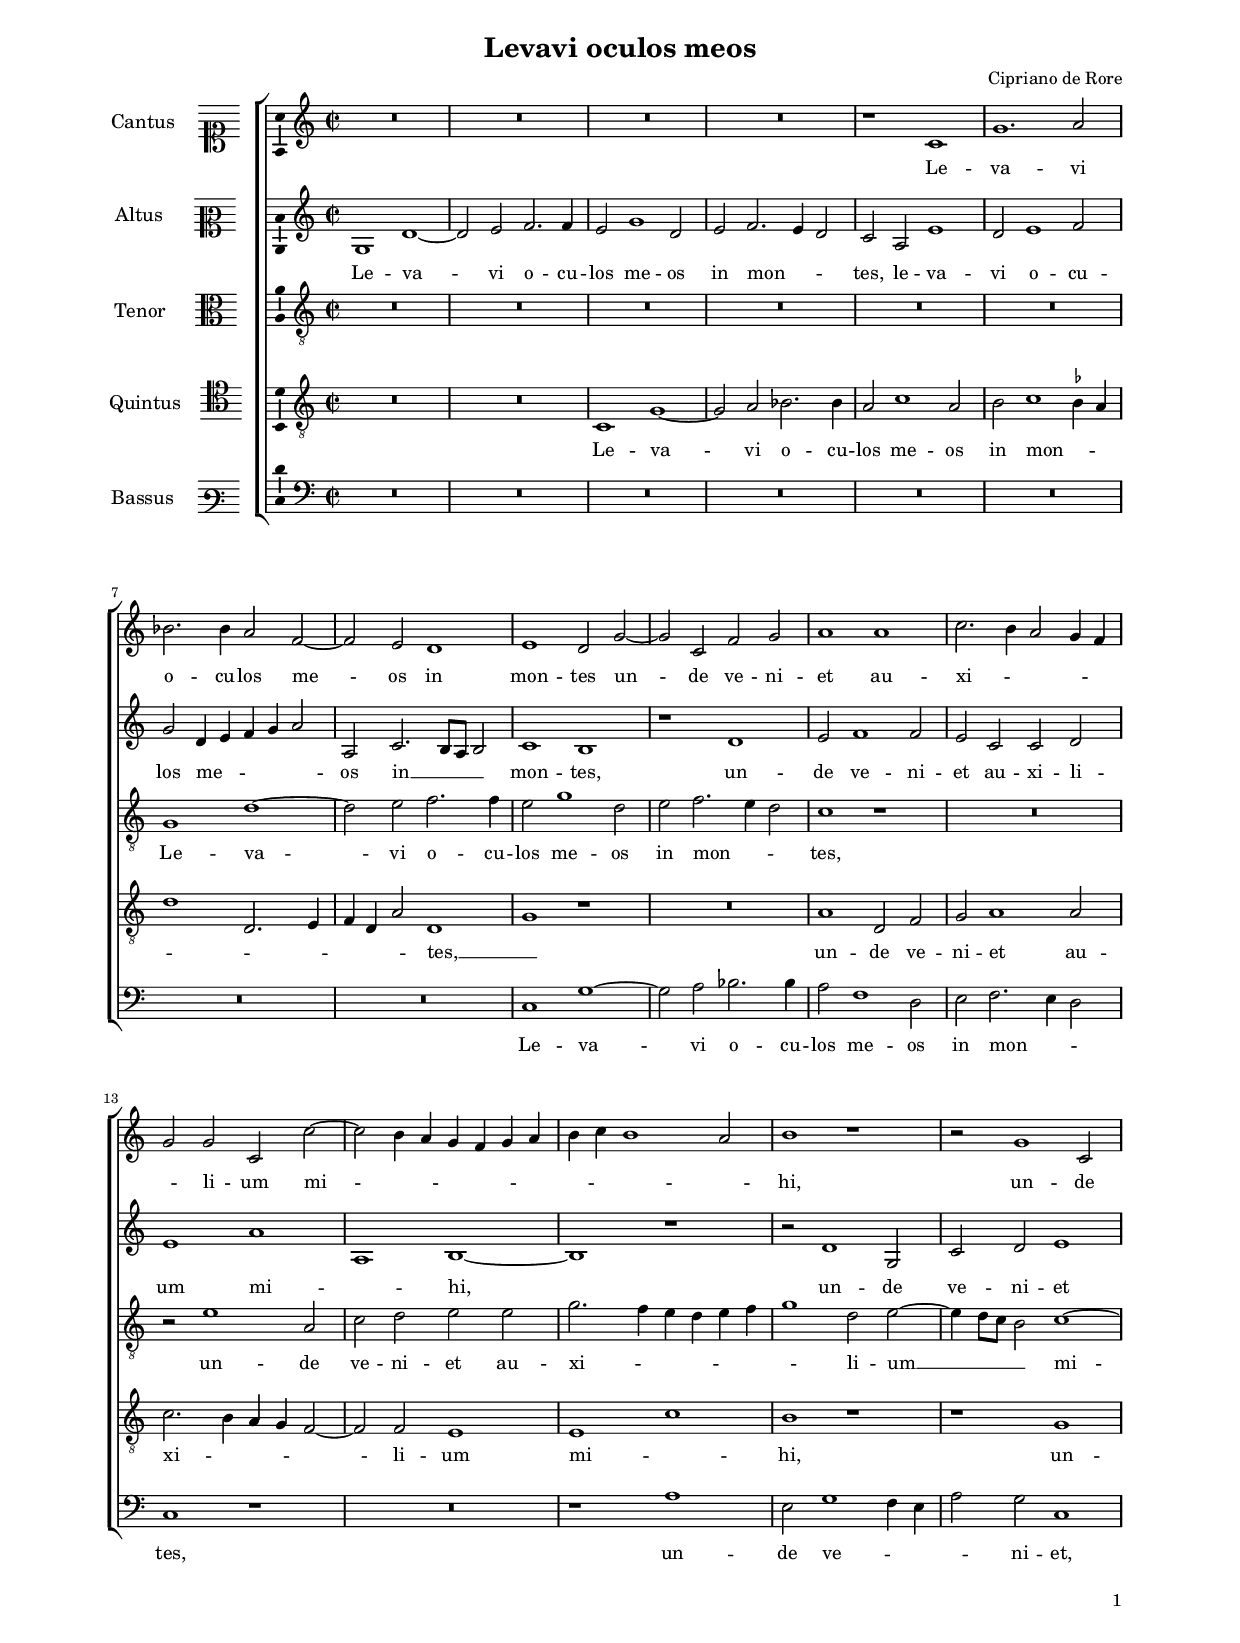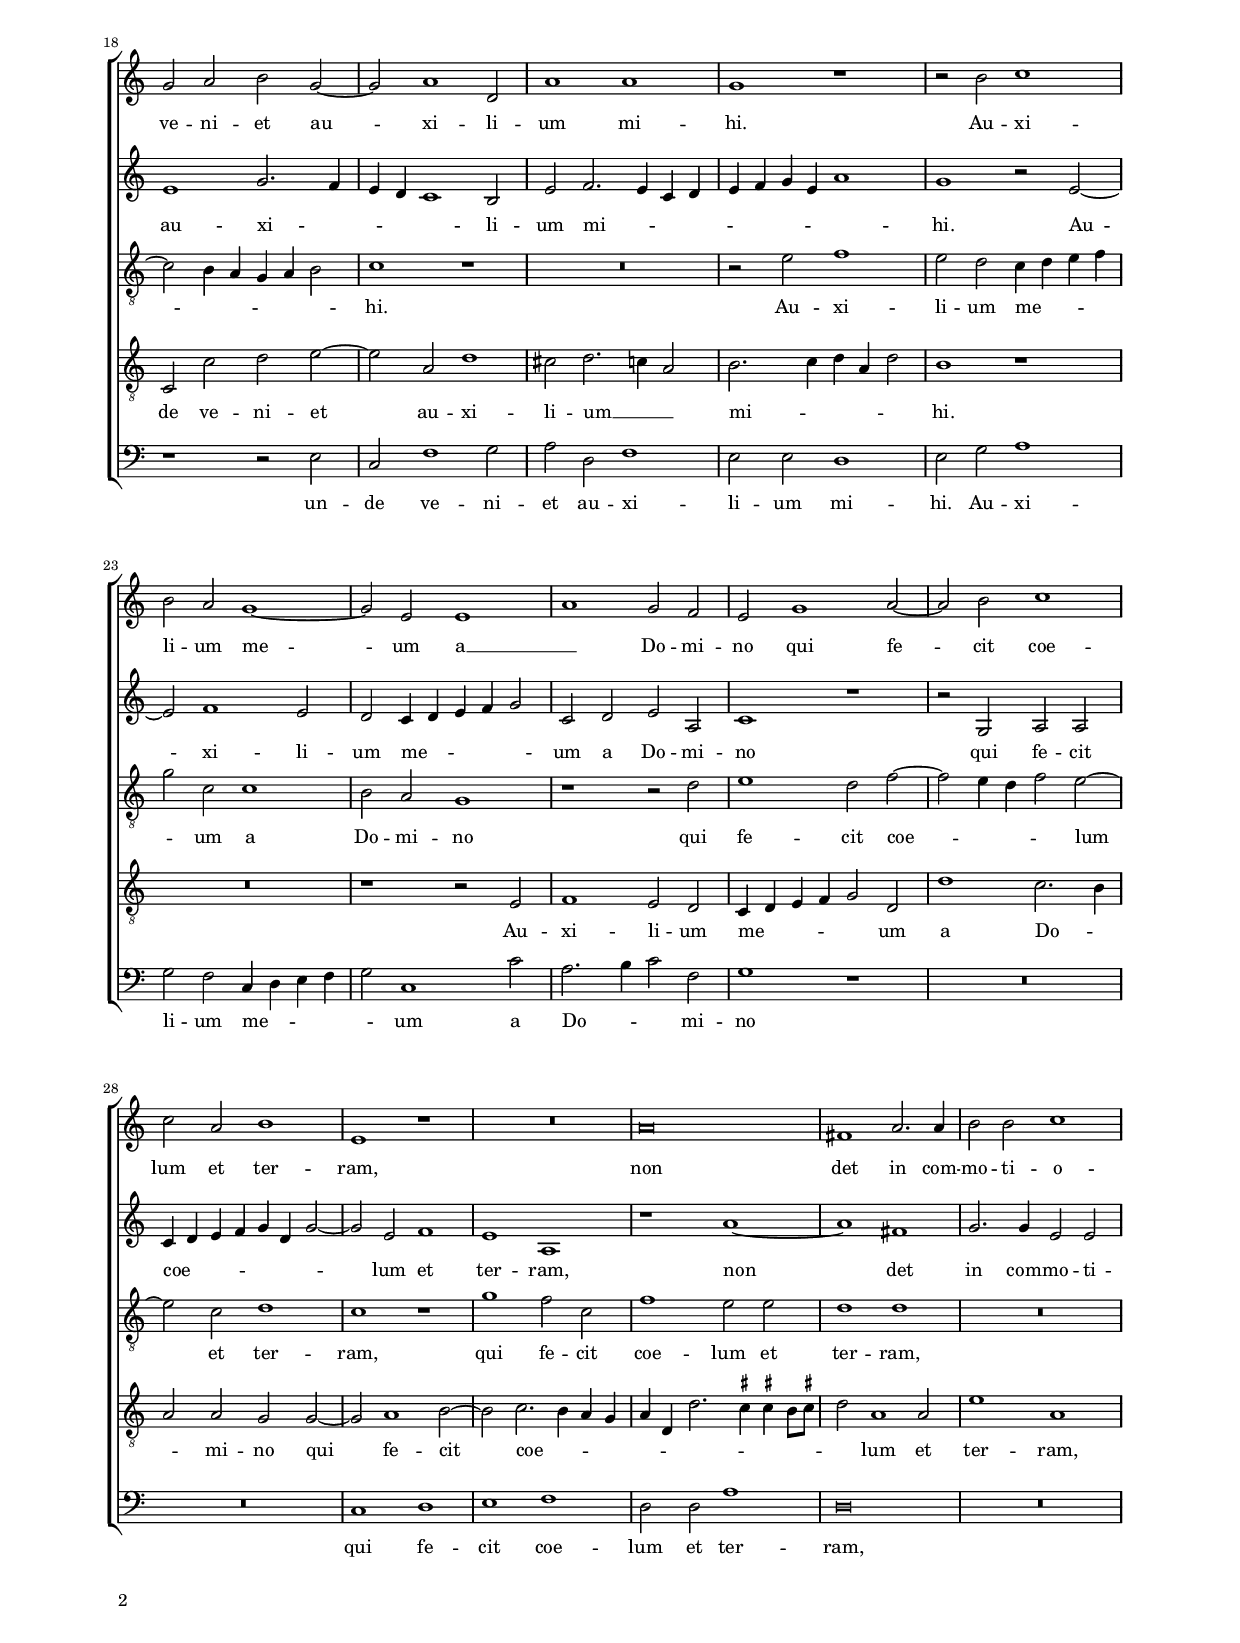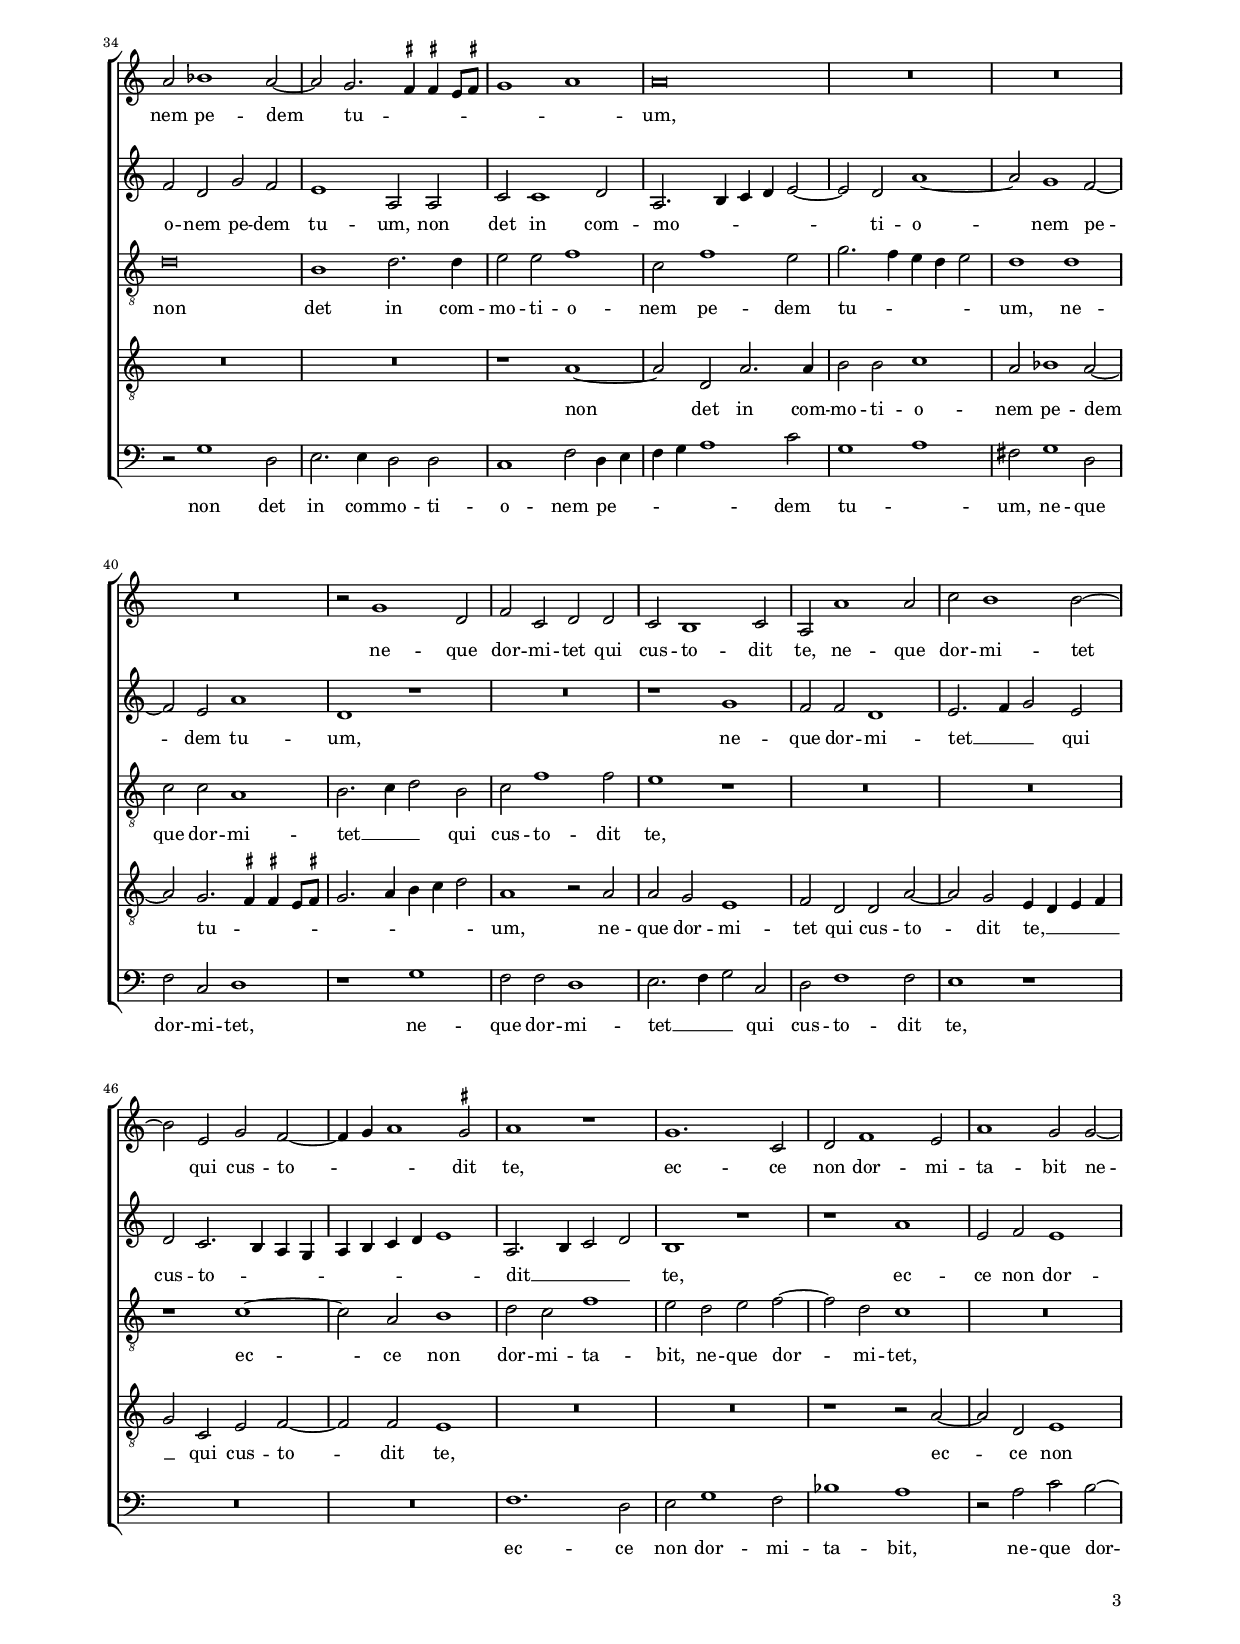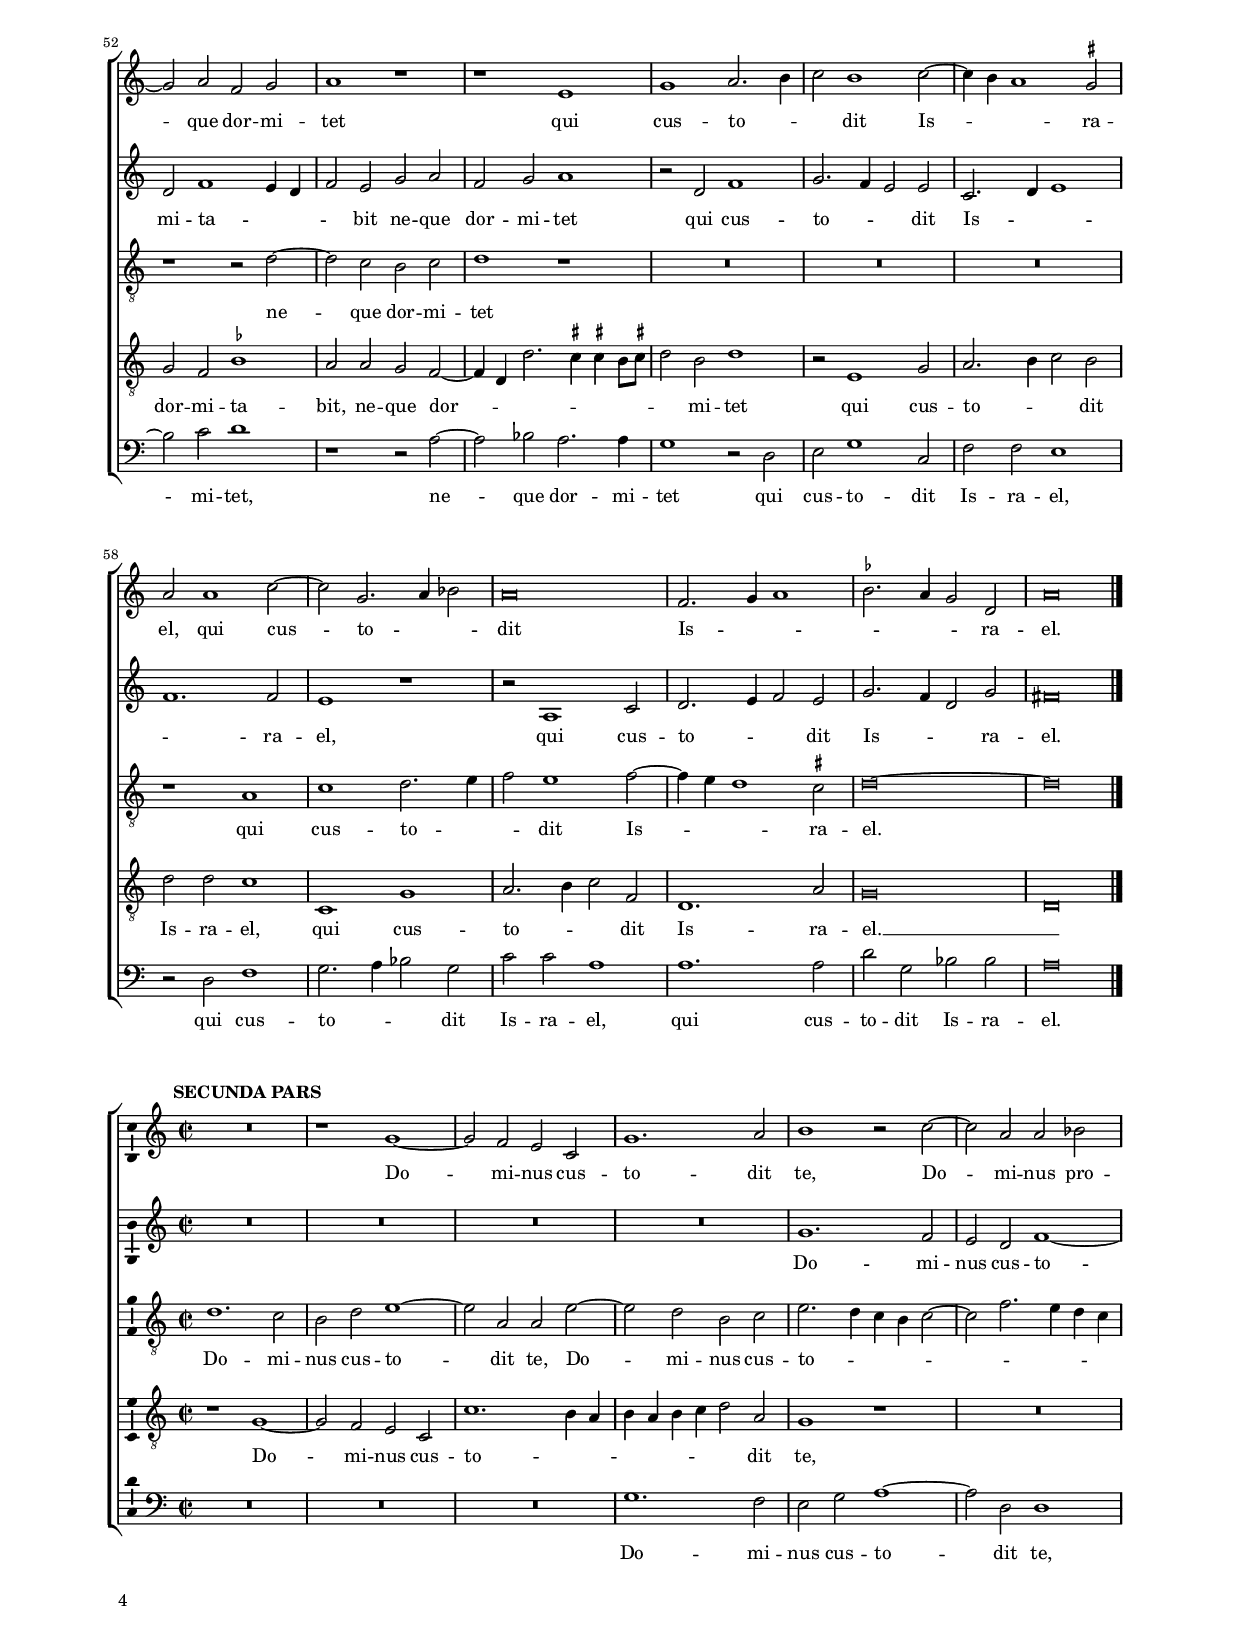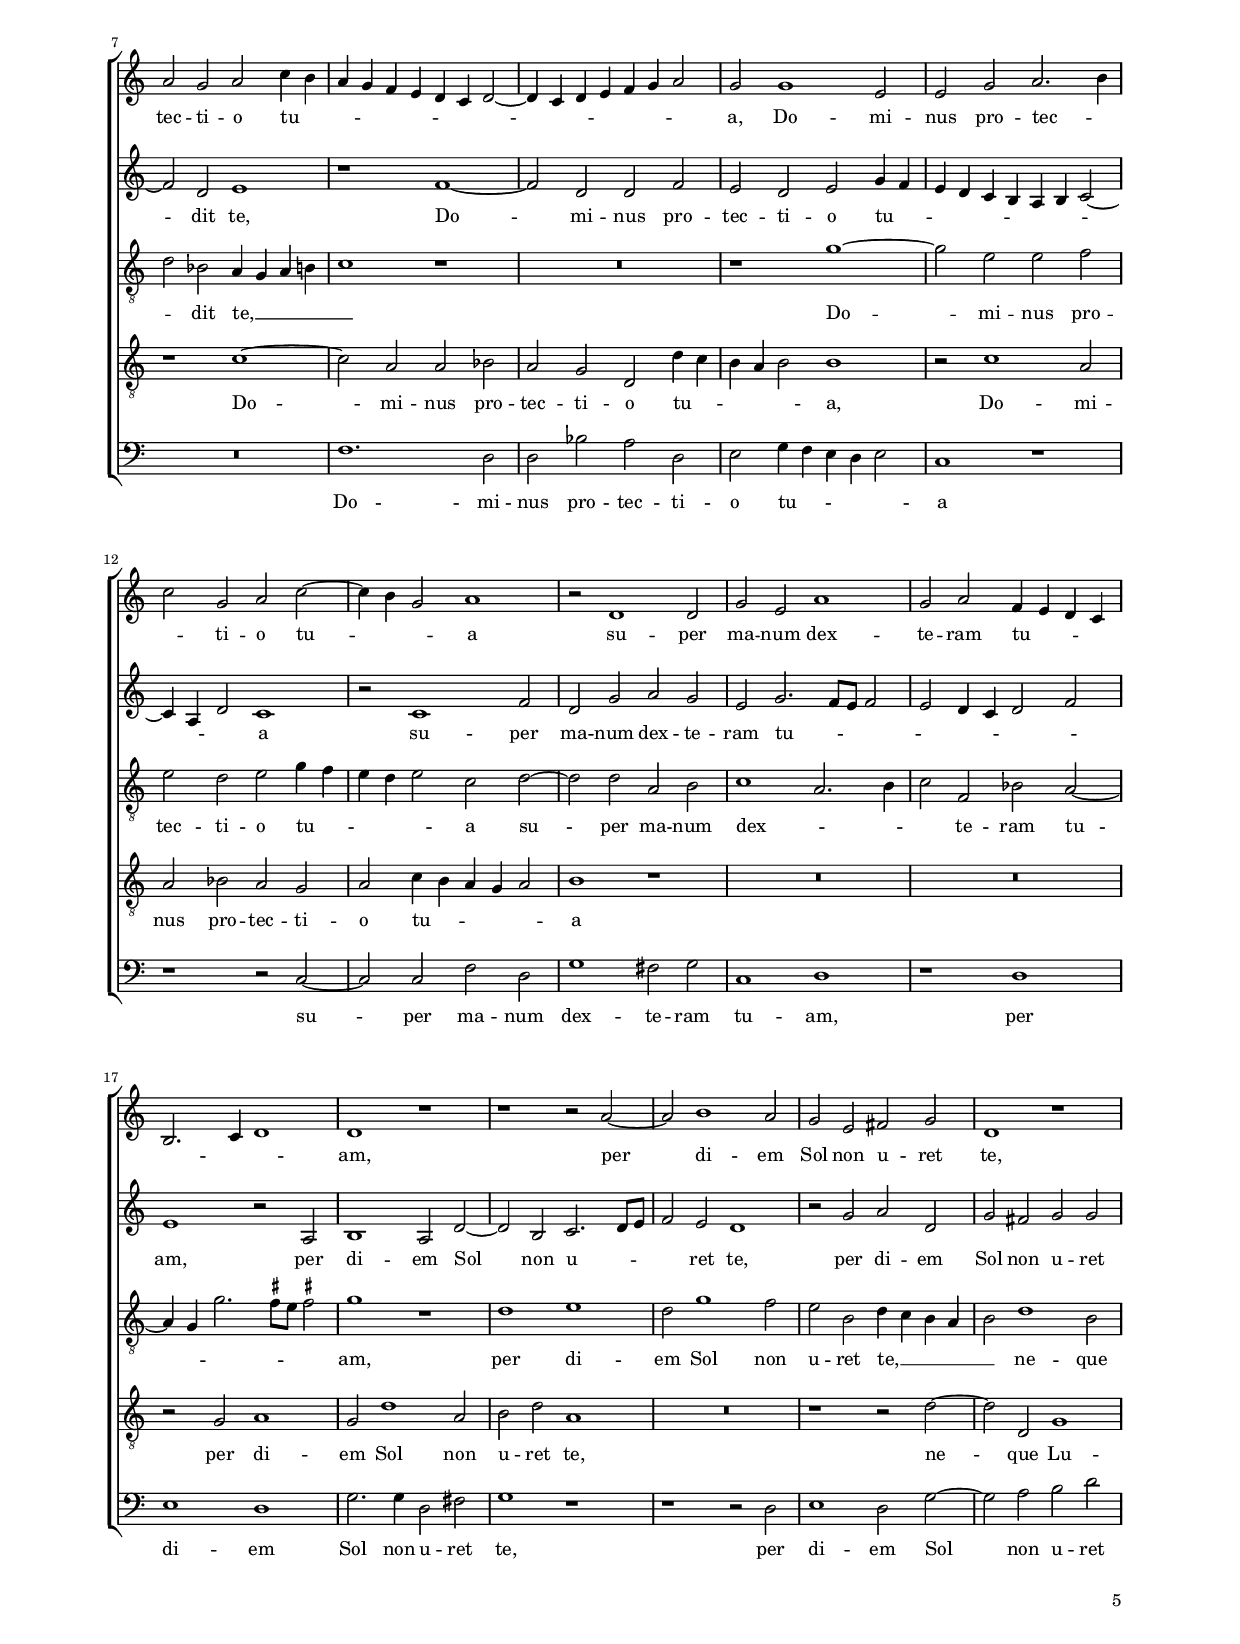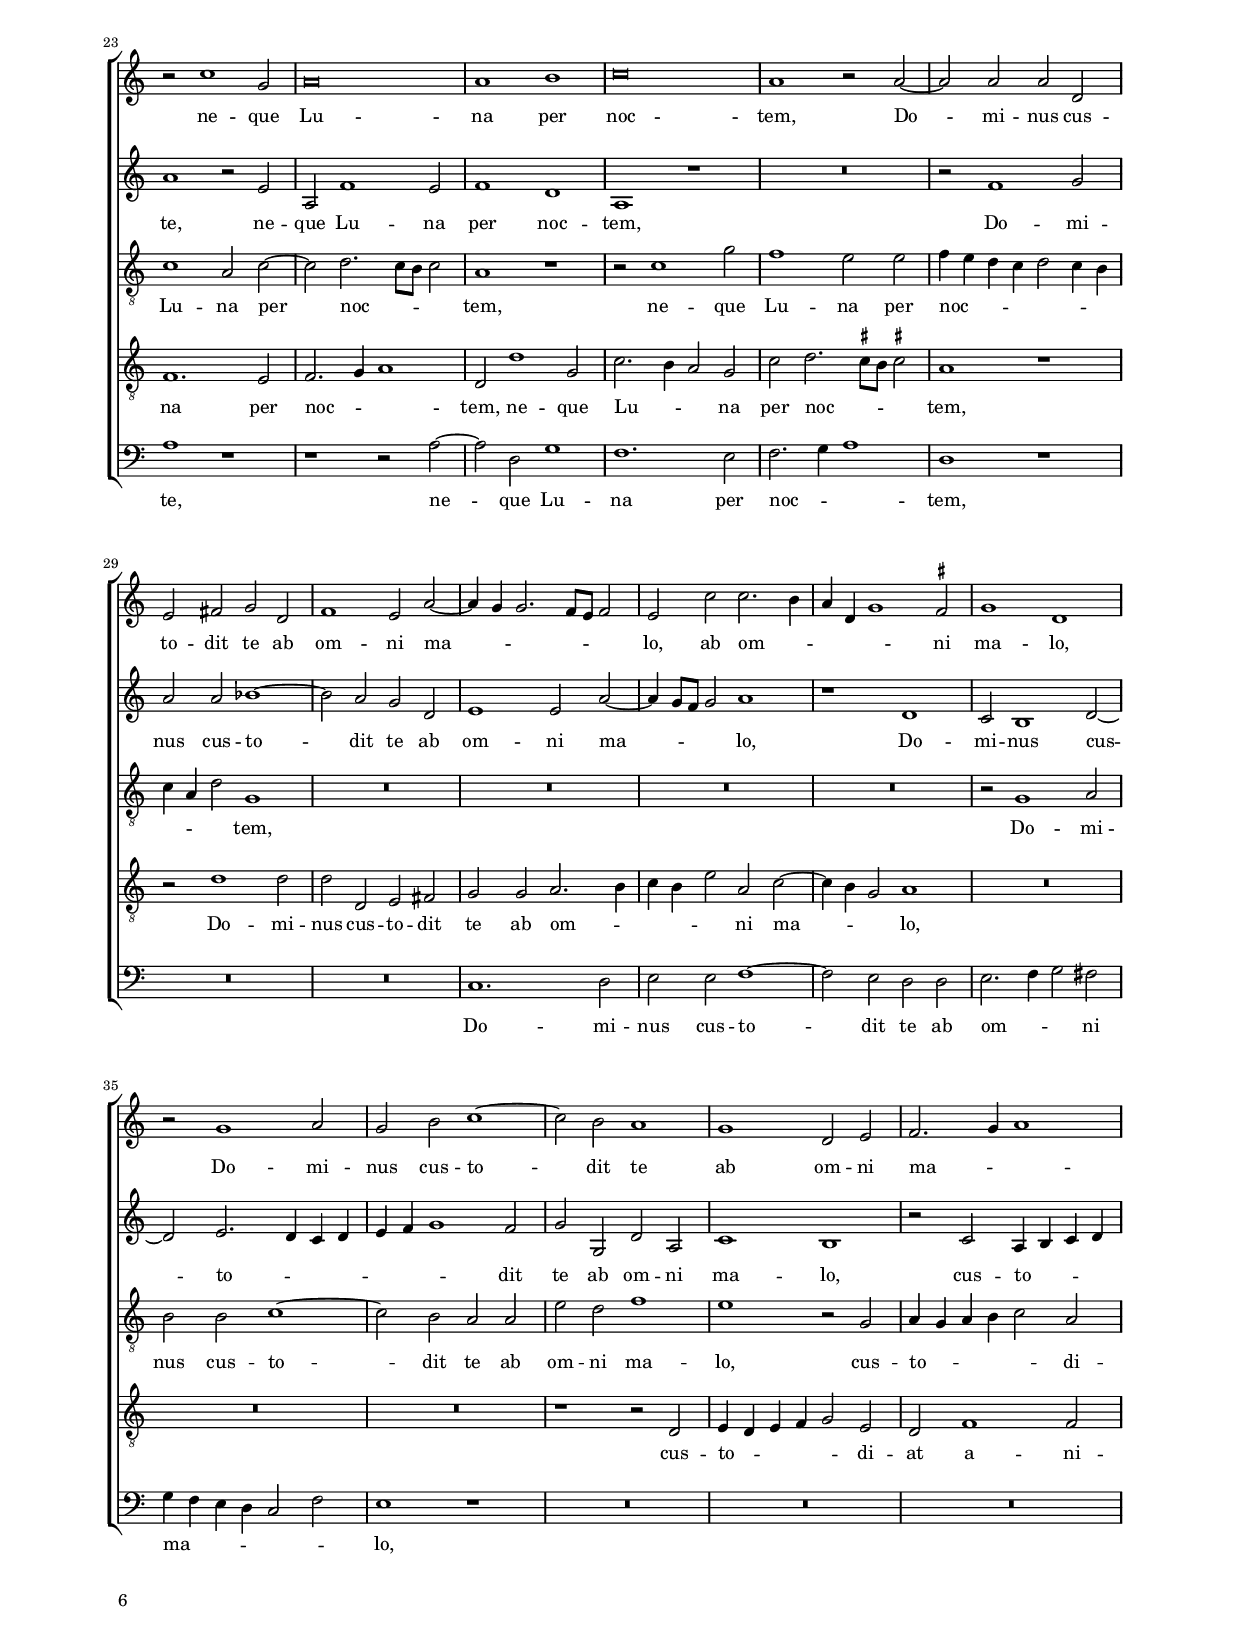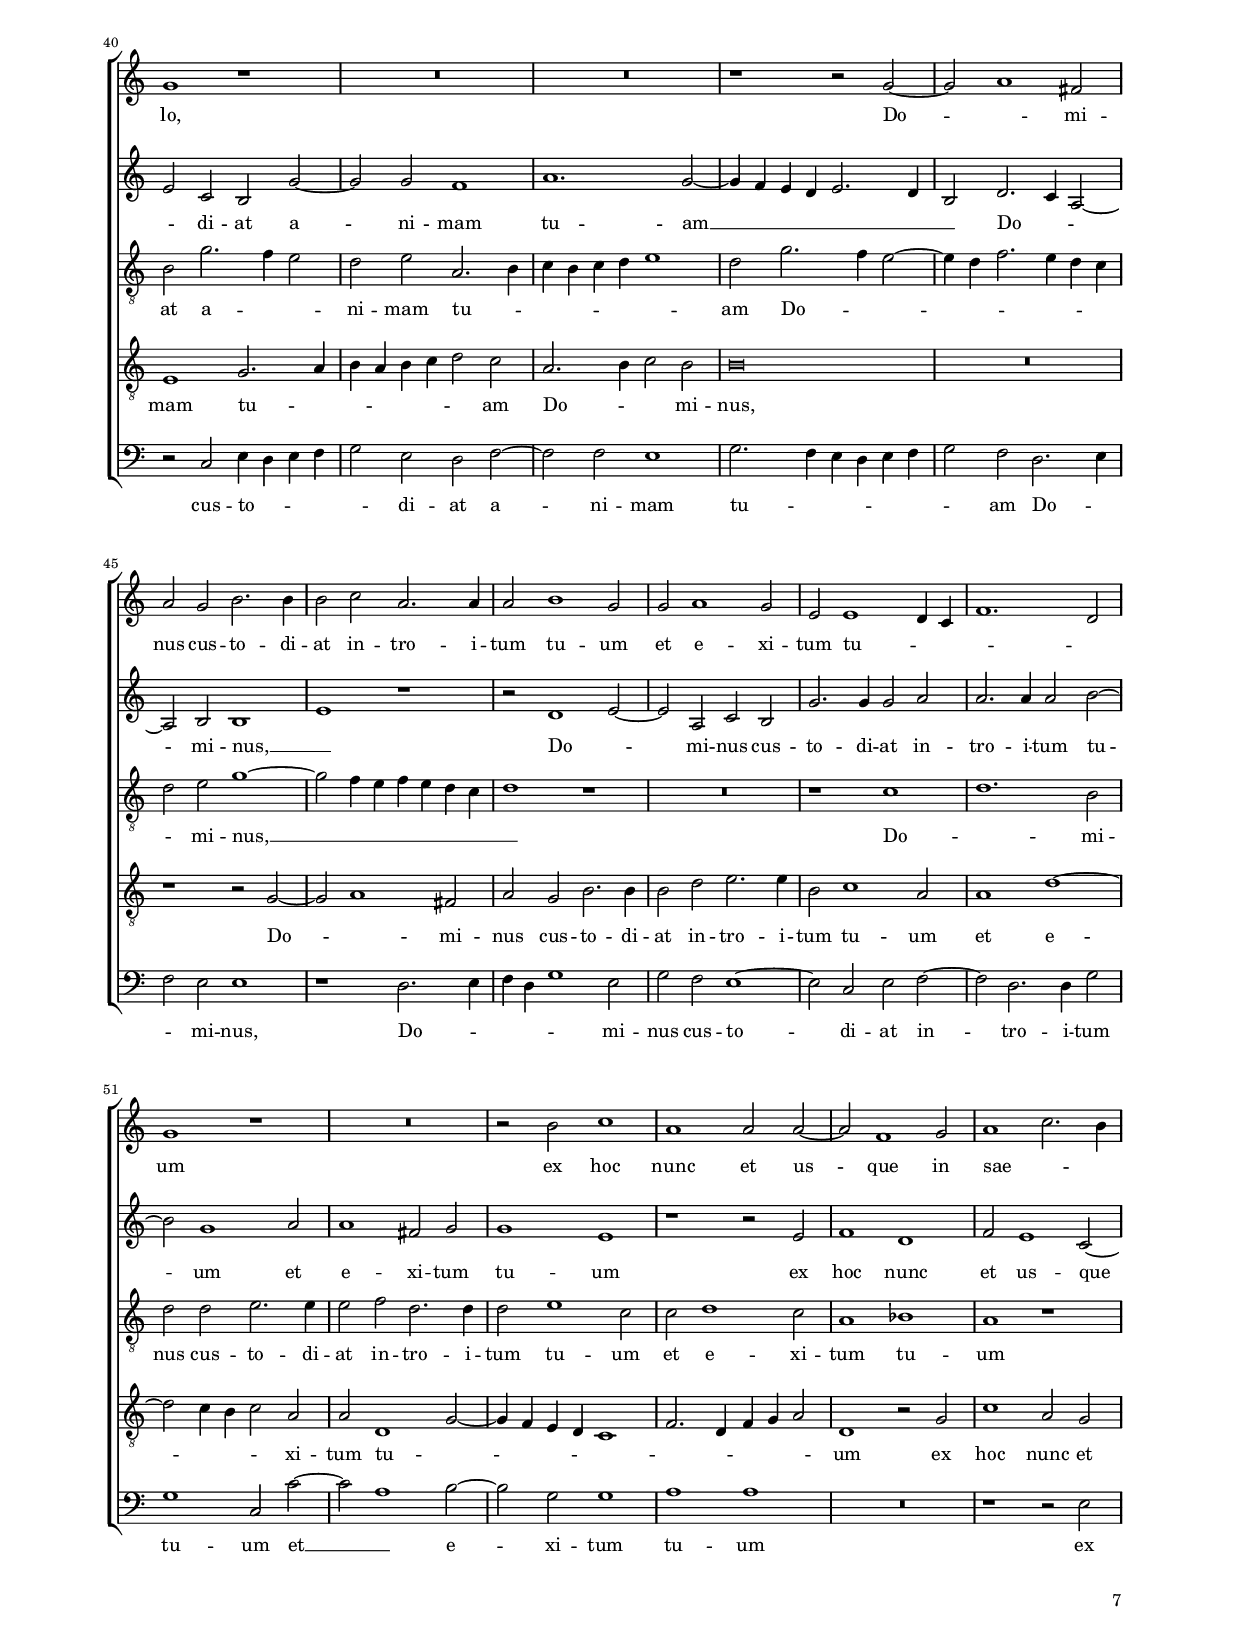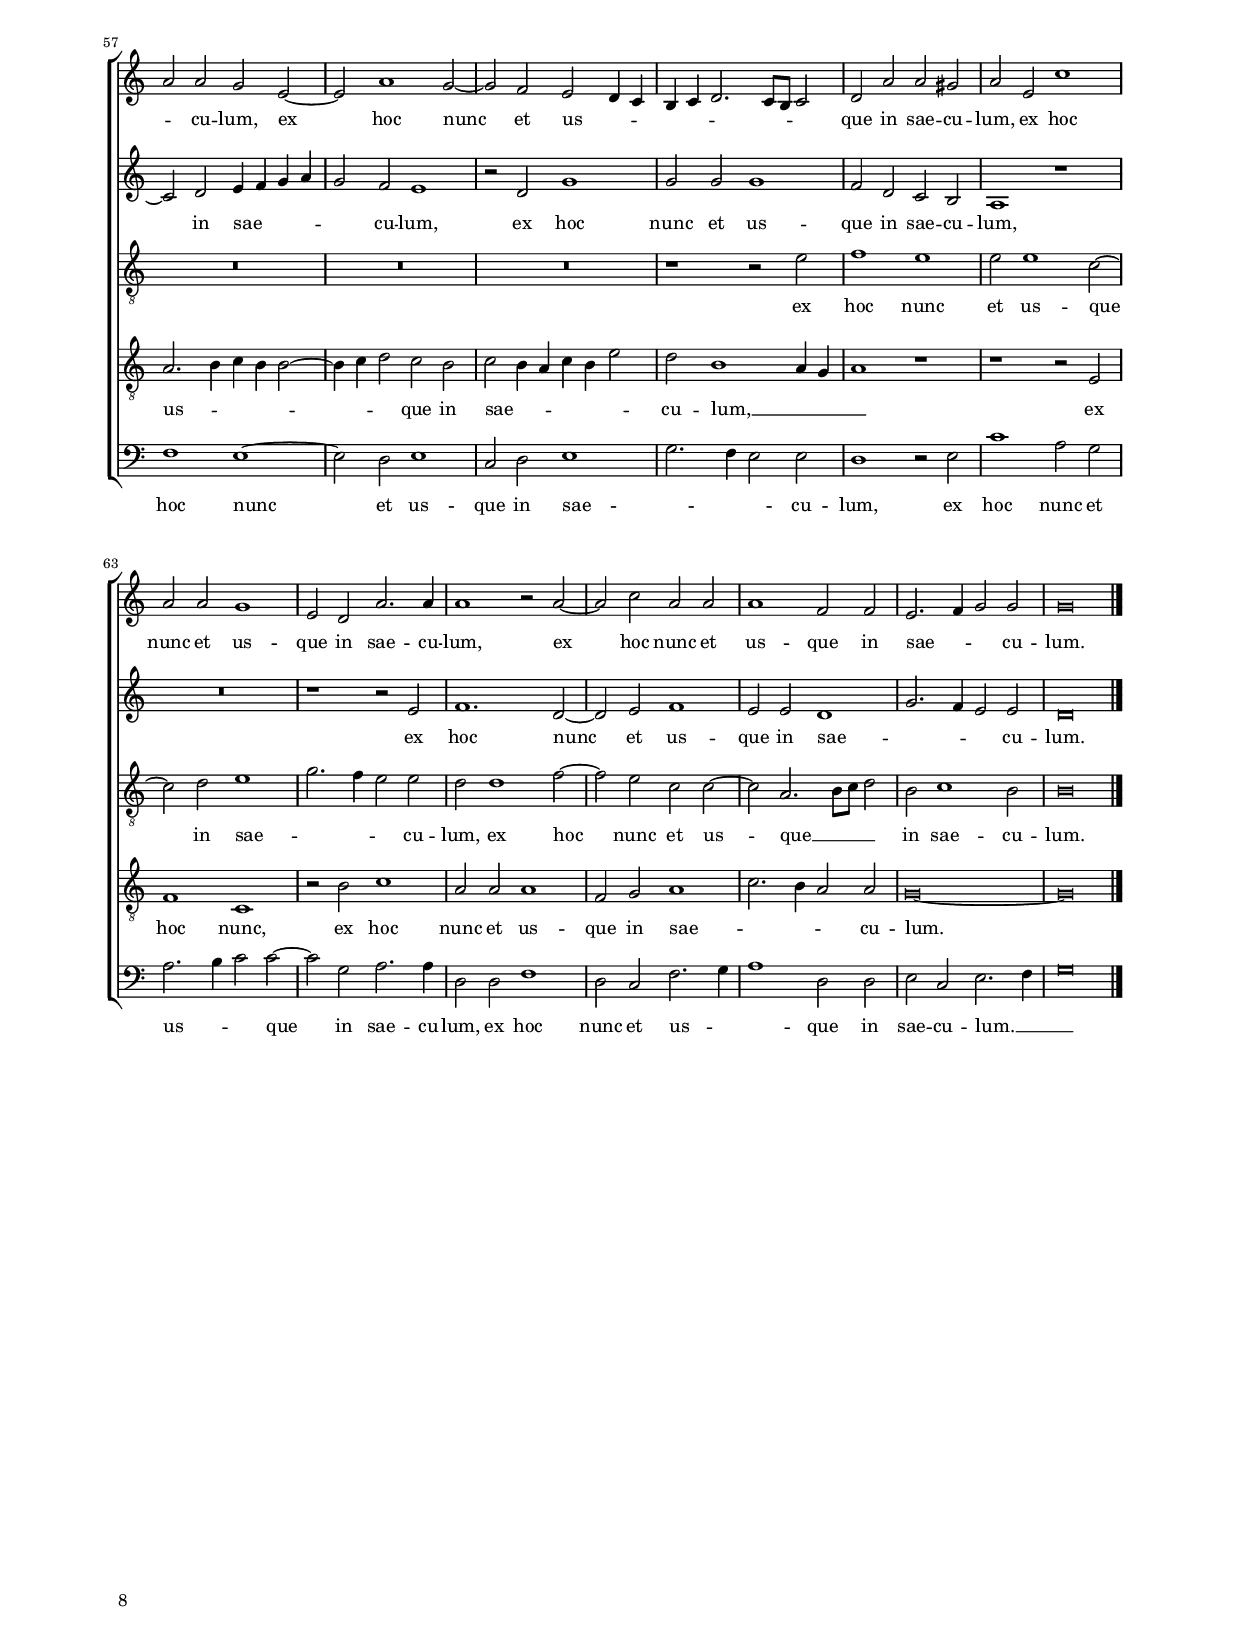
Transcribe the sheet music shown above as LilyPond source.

\header
{
  title="Levavi oculos meos"
  composer="Cipriano de Rore"
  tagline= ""
}

\version "2.24.0"
\language deutsch
#(set-global-staff-size 15)
% #(set-default-paper-size "letter")
#(ly:set-option 'point-and-click #f)

	
	ficta = { \once \set suggestAccidentals = ##t }
	
	forget = #(define-music-function (music) (ly:music?) #{
		\accidentalStyle forget
		$music
		\accidentalStyle default
		#})


\paper
	{
	top-margin = 1.8 \cm
	bottom-margin = 1.2 \cm
	left-margin = 2 \cm
	right-margin = 2 \cm
	ragged-bottom = ##f
	ragged-last-bottom = ##t
	print-page-number = ##f
	score-system-spacing = #'((basic-distance . 17) (minimum-distance . 14) (padding . 6) (strechability . 150))
	system-system-spacing = #'((basic-distance . 17) (minimum-distance . 14) (padding . 6) (strechability . 150))
	oddFooterMarkup=\markup   \fill-line { "" \fromproperty #'page:page-number-string }
	evenFooterMarkup=\markup  \fill-line { \fromproperty #'page:page-number-string "" }
	last-bottom-spacing = #'((basic-distance . 12) (minimum-distance . 7) (padding . 4))
%	systems-per-page = 3
%   page-count = 6
%	min-systems-per-page = 3
	}

global = {
	\key c \major
	\time 2/2 \set Score.measureLength = #(ly:make-moment 2/1)
	\set Score.tempoHideNote = ##t
	\tempo 2 = 90
	\skip 1*2*63 \bar "|."
	}
	

incipitcantus = \markup { \score {
	{
	\set Staff.instrumentName = \markup { \fontsize #1 "Cantus" }
	\key c \major
	\clef soprano
	s4 \bar ""
	}
	\layout  {
	raggedright = ##t
	indent = 1.8 \cm
	line-width = 2.5 \cm
	\context { \Staff \remove Time_signature_engraver }
	\override Staff.Clef.Y-extent = #'(0 . 0)
	}} \hspace #1 }
      
      
incipitaltus = \markup { \score {
	{
	\set Staff.instrumentName = \markup { \fontsize #1 "Altus" }
	\key c \major
	\clef mezzosoprano
	s4 \bar ""
	}
	\layout  {
	raggedright = ##t
	indent = 1.8 \cm
	line-width = 2.5 \cm
	\context { \Staff \remove Time_signature_engraver }
	\override Staff.Clef.Y-extent = #'(0 . 0)
	}} \hspace #1 }


incipittenor = \markup { \score {
	{
	\set Staff.instrumentName = \markup { \fontsize #1 "Tenor" }
	\key c \major
	\clef alto
	s4 \bar ""
	}
	\layout  {
	raggedright = ##t
	indent = 1.8 \cm
	line-width = 2.5 \cm
	\context { \Staff \remove Time_signature_engraver }
	\override Staff.Clef.Y-extent = #'(0 . 0)
	}} \hspace #1 }
      
      
incipitquintus = \markup { \score {
	{
	\set Staff.instrumentName = \markup { \fontsize #1 "Quintus" }
	\key c \major
	\clef tenor
	s4 \bar ""
	}
	\layout  {
	raggedright = ##t
	indent = 1.8 \cm
	line-width = 2.5 \cm
	\context { \Staff \remove Time_signature_engraver }
	\override Staff.Clef.Y-extent = #'(0 . 0)
	}} \hspace #1 }
      
      
incipitbassus = \markup { \score {
	{
	\set Staff.instrumentName = \markup { \fontsize #1 "Bassus" }
	\key c \major
	\clef varbaritone
	s4 \bar ""
	}
	\layout  {
	raggedright = ##t
	indent = 1.8 \cm
	line-width = 2.5 \cm
	\context { \Staff \remove Time_signature_engraver }
	\override Staff.Clef.Y-extent = #'(0 . 0)
	}} \hspace #1 }


cantus =  \relative c''
	{
	R\breve
	R\breve
	R\breve
	R\breve
%5
	r1 c, |
	g'1. a2
	b2. b4 a2 f~
	f2 e d1
	e1 d2 g~
%10
	g2 c, f g |
	a1 a
	c2. h4 a2 g4 f
	g2 g c, c'~
	c2 h4 a g f g a
%15
	h4 c h1 a2 |
	h1 r
	r2 g1 c,2
	g'2 a h g~
	g2 a1 d,2
%20
	a'1 a |
	g1 r
	r2 h c1
	h2 a g1~
	g2 e e1
%25
	a1 g2 f |
	e2 g1 a2~
	a2 h c1
	c2 a h1
	e,1 r
%30
	R\breve |
	a\breve
	fis1 a2. a4
	h2 h c1
	a2 b1 a2~
%35
	a2 g2. \ficta fis4 \ficta fis! e8 \ficta fis! |	
	g1 a
	a\breve
	R\breve
	R\breve
%40
	R\breve |
	r2 g1 d2
	f2 c d d
	c2 h1 c2
	a2 a'1 a2
%45
	c2 h1 h2~ |
	h2 e, g f~
	f4 g a1 \ficta gis2
	a1 r
	g1. c,2
%50
	d2 f1 e2 |
	a1 g2 g~
	g2 a f g
	a1 r
	r1 e
%55
	g1 a2. h4 |
	c2 h1 c2~
	c4 h a1 \ficta gis2
	a2 a1 c2~
	c2 g2. a4 b2
%60
	a\breve |
	f2. g4 a1
	\ficta b2. a4 g2 d
	a'\breve |
	}


altus =  \relative c'
	{
	g1 d'~
	d2 e f2. f4
	e2 g1 d2
	e2 f2. e4 d2
%5
	c2 a e'1 |
	d2 e1 f2
	g2 d4 e f g a2
	a,2 c2. h8 a h2
	c1 h
%10
	r1 d |
	e2 f1 f2
	e2 c c d
	e1 a
	a,1 h~
%15
	h1 r |
	r2 d1 g,2
	c2 d e1
	e1 g2. f4
	e4 d c1 h2
%20
	e2 f2. e4 c d |
	e4 f g e a1
	g1 r2 e~
	e2 f1 e2
	d2 c4 d e f g2
%25
	c,2 d e a, |
	c1 r
	r2 g a a
	c4 d e f g d g2~
	g2 e f1
%30
	e1 a, |
	r1 a'~
	a1 fis
	g2. g4 e2 e
	f2 d g f
%35
	e1 a,2 a |
	c2 c1 d2
	a2. h4 c d e2~
	e2 d a'1~
	a2 g1 f2~
%40
	f2 e a1 |
	d,1 r
	R\breve
	r1 g
	f2 f d1
%45
	e2. f4 g2 e |
	d2 c2. h4 a g
	a4 h c d e1
	a,2. h4 c2 d
	h1 r
%50
	r1 a' |
	e2 f e1
	d2 f1 e4 d
	f2 e g a
	f2 g a1
%55
	r2 d, f1 |
	g2. f4 e2 e
	c2. d4 e1
	f1. f2
	e1 r
%60
	r2 a,1 c2 |
	d2. e4 f2 e
	g2. f4 d2 g
	fis\breve |
	}


tenor =  \relative c'
	{
	R\breve
	R\breve
	R\breve
	R\breve
%5
	R\breve |
	R\breve
	g1 d'~
	d2 e f2. f4
	e2 g1 d2
%10
	e2 f2. e4 d2 |
	c1 r
	R\breve
	r2 e1 a,2
	c2 d e e
%15
	g2. f4 e d e f |
	g1 d2 e~
	e4 d8 c h2 c1~
	c2 h4 a g a h2
	c1 r
%20
	R\breve |
	r2 e f1
	e2 d c4 d e f
	g2 c, c1
	h2 a g1
%25
	r1 r2 d' |
	e1 d2 f~
	f2 e4 d f2 e~
	e2 c d1
	c1 r
%30
	g'1 f2 c |
	f1 e2 e
	d1 d
	R\breve
	d\breve
%35
	h1 d2. d4 |
	e2 e f1
	c2 f1 e2
	g2. f4 e d e2
	d1 d
%40
	c2 c a1 |
	h2. c4 d2 h
	c2 f1 f2
	e1 r
	R\breve
%45
	R\breve |
	r1 c~
	c2 a h1
	d2 c f1
	e2 d e f~
%50
	f2 d c1 |
	R\breve
	r1 r2 d~
	d2 c h c
	d1 r
%55
	R\breve |
	R\breve
	R\breve
	r1 a
	c1 d2. e4
%60
	f2 e1 f2~ |
	f4 e d1 \ficta cis2
	d\breve~
	d\breve |
	}


quintus  =  \relative c'
	{
	R\breve
	R\breve
	c,1 g'~
	g2 a b2. b4
%5
	a2 c1 a2 |
	h2 c1 \ficta b4 a
	d1 d,2. e4
	f4 d a'2 d,1
	g1 r
%10
	R\breve |
	a1 d,2 f
	g2 a1 a2
	c2. h4 a g f2~
	f2 f e1
%15
	e1 c' |
	h1 r
	r1 g
	c,2 c' d e~
	e2 a, d1
%20
	cis2 d2. c4 a2 |
	h2. c4 d a d2
	h1 r
	R\breve
	r1 r2 e,
%25
	f1 e2 d |
	c4 d e f g2 d
	d'1 c2. h4
	a2 a g g~
	g2 a1 h2~
%30
	h2 c2. h4 a g |
	a4 d, d'2. \ficta cis4 \ficta cis! h8 \ficta cis!
	d2 a1 a2
	e'1 a,
	R\breve
%35
	R\breve |
	r1 a~
	a2 d, a'2. a4
	h2 h c1
	a2 b1 a2~
%40
	a2 g2. \ficta fis4 \ficta fis! e8 \ficta fis!  |
	g2. a4 h c d2
	a1 r2 a
	a2 g e1
	f2 d d a'~
%45
	a2 g e4 d e f |
	g2 c, e f~
	f2 f e1
	R\breve
	R\breve
%50
	r1 r2 a~ |
	a2 d, e1
	g2 f \ficta b1
	a2 a g f~
	f4 d d'2. \ficta cis4 \ficta cis! h8 \ficta cis!
%55
	d2 h d1 |
	r2 e,1 g2
	a2. h4 c2 h
	d2 d c1
	c,1 g'
%60
	a2. h4 c2 f, |
	d1. a'2
	g\breve
	d\breve |
	}


bassus  =  \relative c
	{
	R\breve
	R\breve
	R\breve
	R\breve
%5
	R\breve |
	R\breve
	R\breve
	R\breve
	c1 g'~
%10
	g2 a b2. b4 |
	a2 f1 d2
	e2 f2. e4 d2
	c1 r
	R\breve
%15
	r1 a' |
	e2 g1 f4 e
	a2 g c,1
	r1 r2 e
	c2 f1 g2
%20
	a2 d, f1 |
	e2 e d1
	e2 g a1
	g2 f c4 d e f
	g2 c,1 c'2
%25
	a2. h4 c2 f, |
	g1 r
	R\breve
	R\breve
	c,1 d
%30
	e1 f |
	d2 d a'1
	d,\breve
	R\breve
	r2 g1 d2
%35
	e2. e4 d2 d |
	c1 f2 d4 e
	f4 g a1 c2
	g1 a
	fis2 g1 d2
%40
	f2 c d1 |
	r1 g
	f2 f d1
	e2. f4 g2 c,
	d2 f1 f2
%45
	e1 r |
	R\breve
	R\breve
	f1. d2
	e2 g1 f2
%50
	b1 a |
	r2 a c h~
	h2 c d1
	r1 r2 a~
	a2 b a2. a4
%55
	g1 r2 d |
	e2 g1 c,2
	f2 f e1
	r2 d f1
	g2. a4 b2 g
%60
	c2 c a1 |
	a1. a2
	d2 g, b b
	a\breve |
	}


lyricscantus = \lyricmode {
	Le -- va -- vi o -- cu -- los me -- os in mon -- tes
	un -- de ve -- ni -- et au -- xi -- _ _ _ _ _ li -- um mi -- _ _ _ _ _ _ _ _ _ _ hi,
	un -- de ve -- ni -- et au -- xi -- li -- um mi -- hi.
	Au -- xi -- li -- um me -- um a __ _ Do -- mi -- no
	qui fe -- cit coe -- lum et ter -- ram,
	non det in com -- mo -- ti -- o -- nem pe -- dem tu -- _ _ _ _ _ _ um,
	ne -- que dor -- mi -- tet qui cus -- to -- dit te,
	ne -- que dor -- mi -- tet qui cus -- to -- _ _ dit te,
	ec -- ce non dor -- mi -- ta -- bit
	ne -- que dor -- mi -- tet qui cus -- to -- _ _ dit Is -- _ _ ra -- el,
	qui cus -- to -- _ _ dit Is -- _ _ _ _ _ ra -- el.
	}


lyricsaltus = \lyricmode {
	Le -- va -- vi o -- cu -- los me -- os in mon -- _ _ tes,
	le -- va -- vi o -- cu -- los me -- _ _ _ _ os in __ _ _ _ mon -- tes,
	un -- de ve -- ni -- et au -- xi -- li -- um mi -- _ hi,
	un -- de ve -- ni -- et au -- xi -- _ _ _ _ li -- um mi -- _ _ _ _ _ _ _ _ hi.
	Au -- xi -- li -- um me -- _ _ _ _ um a Do -- mi -- no
	qui fe -- cit coe -- _ _ _ _ _ _ lum et ter -- ram,
	non det in com -- mo -- ti -- o -- nem pe -- dem tu -- um,
	non det in com -- mo -- _ _ _ _ ti -- o -- nem pe -- dem tu -- um,
	ne -- que dor -- mi -- tet __ _ _ qui cus -- to -- _ _ _ _ _ _ _ _ dit __ _ _ _ te,
	ec -- ce non dor -- mi -- ta -- _ _ _ bit
	ne -- que dor -- mi -- tet qui cus -- to -- _ _ dit Is -- _ _ _ ra -- el,
	qui cus -- to -- _ _ dit Is -- _ _ ra -- el.
	}


lyricstenor = \lyricmode {
	Le -- va -- vi o -- cu -- los me -- os in mon -- _ _ tes,
	un -- de ve -- ni -- et au -- xi -- _ _ _ _ _ _ li -- um __ _ _ _ mi -- _ _ _ _ _ hi.
	Au -- xi -- li -- um me -- _ _ _ _ um a Do -- mi -- no
	qui fe -- cit coe -- _ _ _ lum et ter -- ram,
	qui fe -- cit coe -- lum et ter -- ram,
	non det in com -- mo -- ti -- o -- nem pe -- dem tu -- _ _ _ _ um,
	ne -- que dor -- mi -- tet __ _ _ qui cus -- to -- dit te,
	ec -- ce non dor -- mi -- ta -- bit, ne -- que dor -- mi -- tet,
	ne -- que dor -- mi -- tet qui cus -- to -- _ _ dit Is -- _ _ ra -- el.
	}


lyricsquintus = \lyricmode {
	Le -- va -- vi o -- cu -- los me -- os in mon -- _ _ _ _ _ _ _ _ tes, __ _
	un -- de ve -- ni -- et au -- xi -- _ _ _ _ li -- um mi -- _ hi,
	un -- de ve -- ni -- et au -- xi -- li -- um __ _ _ mi -- _ _ _ _ hi.
	Au -- xi -- li -- um me -- _ _ _ _ um a Do -- _ _ mi -- no
	qui fe -- cit coe -- _ _ _ _ _ _ _ _ _ _ _ lum et ter -- ram,
	non det in com -- mo -- ti -- o -- nem pe -- dem tu -- _ _ _ _ _ _ _ _ _ um,
	ne -- que dor -- mi -- tet qui cus -- to -- dit te, __ _ _ _ _ 
	qui cus -- to -- dit te,
	ec -- ce non dor -- mi -- ta -- bit,
	ne -- que dor -- _ _ _ _ _ _ _ mi -- tet qui cus -- to -- _ _ dit Is -- ra -- el,
	qui cus -- to -- _ _ dit Is -- ra -- el. __ _
	}


lyricsbassus = \lyricmode {
	Le -- va -- vi o -- cu -- los me -- os in mon -- _ _ tes,
	un -- de ve -- _ _ _ ni -- et,
	un -- de ve -- ni -- et au -- xi -- li -- um mi -- hi.
	Au -- xi -- li -- um me -- _ _ _ _ um a Do -- _ _ mi -- no
	qui fe -- cit coe -- lum et ter -- ram,
	non det in com -- mo -- ti -- o -- nem pe -- _ _ _ _ dem tu -- _ um,
	ne -- que dor -- mi -- tet,
	ne -- que dor -- mi -- tet __ _ _ qui cus -- to -- dit te,
	ec -- ce non dor -- mi -- ta -- bit, ne -- que dor -- mi -- tet,
	ne -- que dor -- mi -- tet qui cus -- to -- dit Is -- ra -- el,
	qui cus -- to -- _ _ dit Is -- ra -- el,
	qui cus -- to -- dit Is -- ra -- el.
	}


\score
{  
	% \transpose {
	\new ChoirStaff \with { \override StaffGrouper.staff-staff-spacing.basic-distance = #12 }
	<<

	\new Staff << \global
	\new Voice="v1" {
		\set Staff.instrumentName=\incipitcantus
		\set Staff.midiInstrument = "reed organ"
		\clef violin
		\cantus }
	\new Lyrics \lyricsto "v1" {\lyricscantus }
	>>


	\new Staff << \global
	\new Voice="v2" {
		\set Staff.instrumentName=\incipitaltus
		\set Staff.midiInstrument = "reed organ"
		\clef violin %"G_8"
		\altus}
	\new Lyrics \lyricsto "v2" {\lyricsaltus }
	>>


	\new Staff << \global
	\new Voice="v3" {
		\set Staff.instrumentName=\incipittenor
		\set Staff.midiInstrument = "reed organ"
		\clef "G_8"
		\tenor }
	\new Lyrics \lyricsto "v3" {\lyricstenor }
	>>


	\new Staff << \global
	\new Voice="v5" {
		\set Staff.instrumentName=\incipitquintus
		\set Staff.midiInstrument = "reed organ"
		\clef "G_8"
		\quintus}
	\new Lyrics \lyricsto "v5" {\lyricsquintus }
	>>


	\new Staff << \global
	\new Voice="v4" {
		\set Staff.instrumentName=\incipitbassus
		\set Staff.midiInstrument = "reed organ"
		\clef bass
		\bassus }
	\new Lyrics \lyricsto "v4" {\lyricsbassus}
	>>

	>>
	% } % transpose

	\layout
	{
	indent = 2.5 \cm
	\context { \Staff \override TimeSignature.break-visibility = #end-of-line-invisible }
	\context { \Lyrics \override VerticalAxisGroup.nonstaff-relatedstaff-spacing.padding = #1.4 }
%	\context { \Lyrics \override LyricText.font-size = #1 }
	\context { \Staff \consists Ambitus_engraver }
	\context { \Score \override BarNumber.padding = #2 }
	\context { \Voice \override NoteHead.style = #'baroque }
	}


\midi
	{
    	\tempo 2 = 90
	}

}

%%%%%%%%%%%%%%%%%%%%  SECUNDA PARS %%%%%%%%%%%%%%%%%%%%


global = {
	\key c \major
	\time 2/2 \set Score.measureLength = #(ly:make-moment 2/1)
	\set Score.tempoHideNote = ##t
	\tempo 2 = 90
	\skip 1*2*69 \bar "|."
	}


cantus =  \relative c''
	{
	R\breve
	r1 g~
	g2 f e c
	g'1. a2
%5
	h1 r2 c~ |
	c2 a a b
	a2 g a c4 h
	a4 g f e d c d2~
	d4 c d e f g a2
%10
	g2 g1 e2 |
	e2 g a2. h4
	c2 g a c~
	c4 h g2 a1
	r2 d,1 d2
%15
	g2 e a1 |
	g2 a f4 e d c
	h2. c4 d1
	d1 r
	r1 r2 a'~
%20
	a2 h1 a2 |
	g2 e fis g
	d1 r
	r2 c'1 g2
	a\breve
%25
	a1 h |
	c\breve
	a1 r2 a~
	a2 a a d,
	e2 fis g d
%30
	f1 e2 a~ |
	a4 g g2. f8 e f2
	e2 c' c2. h4
	a4 d, g1 \ficta fis2
	g1 d
%35
	r2 g1 a2 |
	g2 h c1~
	c2 h a1
	g1 d2 e
	f2. g4 a1
%40
	g1 r |
	R\breve
	R\breve
	r1 r2 g~
	g2 a1 fis2
%45
	a2 g h2. h4 |
	h2 c a2. a4
	a2 h1 g2
	g2 a1 g2
	e2 e1 d4 c
%50
	f1. d2 |
	g1 r
	R\breve
	r2 h c1
	a1 a2 a~
%55
	a2 f1 g2 |
	a1 c2. h4
	a2 a g e~
	e2 a1 g2~
	g2 f e d4 c
%60
	h4 c d2. c8 h c2 |
	d2 a' a gis
	a2 e c'1
	a2 a g1
	e2 d a'2. a4
%65
	a1 r2 a~
	a2 c a a
	a1 f2 f
	e2. f4 g2 g
	g\breve |
	}


altus =  \relative c'
	{
	R\breve
	R\breve
	R\breve
	R\breve
%5
	g'1. f2 |
	e2 d f1~
	f2 d e1
	r1 f~
	f2 d d f
%10
	e2 d e g4 f |
	e4 d c h a h c2~
	c4 a d2 c1
	r2 c1 f2
	d2 g a g
%15
	e2 g2. f8 e f2 |
	e2 d4 c d2 f
	e1 r2 a,
	h1 a2 d~
	d2 h c2. d8 e
%20
	f2 e d1 |
	r2 g a d,
	g2 fis g g
	a1 r2 e
	a,2 f'1 e2
%25
	f1 d |
	a1 r
	R\breve
	r2 f'1 g2
	a2 a b1~
%30
	b2 a g d |
	e1 e2 a~
	a4 g8 f g2 a1
	r1 d,
	c2 h1 d2~
%35
	d2 e2. d4 c d |
	e4 f g1 f2
	g2 g, d' a
	c1 h
	r2 c a4 h c d
%40
	e2 c h g'~ |
	g2 g f1
	a1. g2~
	g4 f e d e2. d4
	h2 d2. c4 a2~
%45
	a2 h h1 |
	e1 r
	r2 d1 e2~
	e2 a, c h
	g'2. g4 g2 a
%50
	a2. a4 a2 h~ |
	h2 g1 a2
	a1 fis2 g
	g1 e
	r1 r2 e
%55
	f1 d |
	f2 e1 c2~
	c2 d e4 f g a
	g2 f e1
	r2 d g1
%60
	g2 g g1 |
	f2 d c h
	a1 r
	R\breve
	r1 r2 e'
%65
	f1. d2~ |
	d2 e f1
	e2 e d1
	g2. f4 e2 e
	d\breve |
	}


tenor =  \relative c'
	{
	d1. c2
	h2 d e1~
	e2 a, a e'~
	e2 d h c
%5
	e2. d4 c h c2~ |
	c2 f2. e4 d c
	d2 b a4 g a h
	c1 r
	R\breve
%10
	r1 g'~ |
	g2 e e f
	e2 d e g4 f
	e4 d e2 c d~
	d2 d a h
%15
	c1 a2. h4 |
	c2 f, b a~
	a4 g g'2. \ficta fis8 e \ficta fis!2
	g1 r
	d1 e
%20
	d2 g1 f2 |
	e2 h d4 c h a
	h2 d1 h2
	c1 a2 c~
	c2 d2. c8 h c2
%25
	a1 r |
	r2 c1 g'2
	f1 e2 e
	f4 e d c d2 c4 h
	c4 a d2 g,1
%30
	R\breve |
	R\breve
	R\breve
	R\breve
	r2 g1 a2
%35
	h2 h c1~ |
	c2 h a a
	e'2 d f1
	e1 r2 g,
	a4 g a h c2 a
%40
	h2 g'2. f4 e2 |
	d2 e a,2. h4
	c4 h c d e1
	d2 g2. f4 e2~
	e4 d f2. e4 d c
%45
	d2 e g1~ |
	g2 f4 e f e d c
	d1 r
	R\breve
	r1 c
%50
	d1. h2 |
	d2 d e2. e4
	e2 f d2. d4
	d2 e1 c2
	c2 d1 c2
%55
	a1 b |
	a1 r
	R\breve
	R\breve
	R\breve
%60
	r1 r2 e' |
	f1 e
	e2 e1 c2~
	c2 d e1
	g2. f4 e2 e
%65
	d2 d1 f2~ |
	f2 e c c~
	c2 a2. h8 c d2
	h2 c1 h2
	h\breve |
	}


quintus  =  \relative c'
	{
	r1 g~
	g2 f e c
	c'1. h4 a
	h4 a h c d2 a
%5
	g1 r |
	R\breve
	r1 c~
	c2 a a b
	a2 g d d'4 c
%10
	h4 a h2 h1 |
	r2 c1 a2
	a2 b a g
	a2 c4 h a g a2
	h1 r
%15
	R\breve |
	R\breve
	r2 g a1
	g2 d'1 a2
	h2 d a1
%20
	R\breve |
	r1 r2 d~
	d2 d, g1
	f1. e2
	f2. g4 a1
%25
	d,2 d'1 g,2 |
	c2. h4 a2 g
	c2 d2. \ficta cis8 h \ficta cis!2
	a1 r
	r2 d1 d2
%30
	d2 d, e fis |
	g2 g a2. h4
	c4 h e2 a, c~
	c4 h g2 a1
	R\breve
%35
	R\breve |
	R\breve
	r1 r2 d,
	e4 d e f g2 e
	d2 f1 f2
%40
	e1 g2. a4 |
	h4 a h c d2 c
	a2. h4 c2 h
	h\breve
	R\breve
%45
	r1 r2 g~ |
	g2 a1 fis2
	a2 g h2. h4
	h2 d e2. e4
	h2 c1 a2
%50
	a1 d~ |
	d2 c4 h c2 a
	a2 d,1 g2~
	g4 f e d c1
	f2. d4 f g a2
%55
	d,1 r2 g |
	c1 a2 g
	a2. h4 c h h2~
	h4 c d2 c h
	c2 h4 a c h e2
%60
	d2 h1 a4 g |
	a1 r
	r1 r2 e
	f1 c
	r2 h' c1
%65
	a2 a a1 |
	f2 g a1
	c2. h4 a2 a
	g\breve~
	g\breve  |
	}


bassus  =  \relative c
	{
	R\breve
	R\breve
	R\breve
	g'1. f2
%5
	e2 g a1~ |
	a2 d, d1
	R\breve
	f1. d2
	d2 b' a d,
%10
	e2 g4 f e d e2 |
	c1 r
	r1 r2 c~
	c2 c f d
	g1 fis2 g
%15
	c,1 d |
	r1 d
	e1 d
	g2. g4 d2 fis
	g1 r
%20
	r1 r2 d |
	e1 d2 g~
	g2 a h d
	a1 r
	r1 r2 a~
%25
	a2 d, g1 |
	f1. e2
	f2. g4 a1
	d,1 r
	R\breve
%30
	R\breve |
	c1. d2
	e2 e f1~
	f2 e d d
	e2. f4 g2 fis
%35
	g4 f e d c2 f |
	e1 r
	R\breve
	R\breve
	R\breve
%40
	r2 c e4 d e f |
	g2 e d f~
	f2 f e1
	g2. f4 e d e f
	g2 f d2. e4
%45
	f2 e e1 |
	r1 d2. e4
	f4 d g1 e2
	g2 f e1~
	e2 c e f~
%50
	f2 d2. d4 g2 |
	g1 c,2 c'~
	c2 a1 h2~
	h2 g g1
	a1 a
%55
	R\breve |
	r1 r2 e
	f1 e~
	e2 d e1
	c2 d e1
%60
	g2. f4 e2 e |
	d1 r2 e
	c'1 a2 g
	a2. h4 c2 c~
	c2 g a2. a4
%65
	d,2 d f1 |
	d2 c f2. g4
	a1 d,2 d
	e2 c e2. f4
	g\breve |
	}


lyricscantus = \lyricmode {
	Do -- mi -- nus cus -- to -- dit te,
	Do -- mi -- nus pro -- tec -- ti -- o tu -- _ _ _ _ _ _ _ _ _ _ _ _ _ _ a,
	Do -- mi -- nus pro -- tec -- _ _ ti -- o tu -- _ _ a
	su -- per ma -- num dex -- te -- ram tu -- _ _ _ _ _ _ am,
	per di -- em Sol non u -- ret te,
	ne -- que Lu -- na per noc -- tem,
	Do -- mi -- nus cus -- to -- dit te ab om -- ni ma -- _ _ _ _ _ lo,
	ab om -- _ _ _ _ ni ma -- lo,
	Do -- mi -- nus cus -- to -- dit te ab om -- ni ma -- _ _ lo,
	Do -- _ mi -- nus cus -- to -- di -- at in -- tro -- i -- tum tu -- um
	et e -- xi -- tum tu -- _ _ _ _ um
	ex hoc nunc et us -- que in sae -- _ _ _ cu -- lum,
	ex hoc nunc et us -- _ _ _ _ _ _ _ _ que in sae -- cu -- lum,
	ex hoc nunc et us -- que in sae -- cu -- lum,
	ex hoc nunc et us -- que in sae -- _ _ cu -- lum.
	}


lyricsaltus = \lyricmode {
	Do -- mi -- nus cus -- to -- dit te,
	Do -- mi -- nus pro -- tec -- ti -- o tu -- _ _ _ _ _ _ _ _ _ _ a
	su -- per ma -- num dex -- te -- ram tu -- _ _ _ _ _ _ _ _ am,
	per di -- em Sol non u -- _ _ _ ret te,
	per di -- em Sol non u -- ret te,
	ne -- que Lu -- na per noc -- tem,
	Do -- mi -- nus cus -- to -- dit te ab om -- ni ma -- _ _ _ lo,
	Do -- mi -- nus cus -- to -- _ _ _ _ _ _ dit te ab om -- ni ma -- lo,
	cus -- to -- _ _ _ _ di -- at a -- ni -- mam tu -- am __ _ _ _ _ _ _ Do -- _ _ mi -- nus, __ _
	Do -- _ mi -- nus cus -- to -- di -- at in -- tro -- i -- tum tu -- um
	et e -- xi -- tum tu -- um
	ex hoc nunc et us -- que in sae -- _ _ _ _ cu -- lum,
	ex hoc nunc et us -- que in sae -- cu -- lum,
	ex hoc nunc et us -- que in sae -- _ _ _ cu -- lum.
	}


lyricstenor = \lyricmode {
	Do -- mi -- nus cus -- to -- dit te,
	Do -- mi -- nus cus -- to -- _ _ _ _ _ _ _ _ _ dit te, __ _ _ _ _
	Do -- mi -- nus pro -- tec -- ti -- o tu -- _ _ _ _ a
	su -- per ma -- num dex -- _ _ _ te -- ram tu -- _ _ _ _ _ am,
	per di -- em Sol non u -- ret te, __ _ _ _ _
	ne -- que Lu -- na per noc -- _ _ _ tem,
	ne -- que Lu -- na per noc -- _ _ _ _ _ _ _ _ _ tem,
	Do -- mi -- nus cus -- to -- dit te ab om -- ni ma -- lo,
	cus -- to -- _ _ _ _ di -- at a -- _ _ ni -- mam tu -- _ _ _ _ _ _ am 
	Do -- _ _ _ _ _ _ _ _ mi -- nus, __ _ _ _ _ _ _ _
	Do -- _ mi -- nus cus -- to -- di -- at in -- tro -- i -- tum tu -- um
	et e -- xi -- tum tu -- um
	ex hoc nunc et us -- que in sae -- _ _ _ cu -- lum,
	ex hoc nunc et us -- que __ _ _ _ in sae -- cu -- lum.
	}


lyricsquintus = \lyricmode {
	Do -- mi -- nus cus -- to -- _ _ _ _ _ _ _ dit te,
	Do -- mi -- nus pro -- tec -- ti -- o tu -- _ _ _ _ a,
	Do -- mi -- nus pro -- tec -- ti -- o tu -- _ _ _ _ a
	per di -- em Sol non u -- ret te,
	ne -- que Lu -- na per noc -- _ _ tem,
	ne -- que Lu -- _ _ na per noc -- _ _ _ tem,
	Do -- mi -- nus cus -- to -- dit te ab om -- _ _ _ _ ni ma -- _ _ lo,
	cus -- to -- _ _ _ _ di -- at a -- ni -- mam tu -- _ _ _ _ _ _ am Do -- _ _ mi -- nus,
	Do -- _ mi -- nus cus -- to -- di -- at in -- tro -- i -- tum tu -- um
	et e -- _ _ _ xi -- tum tu -- _ _ _ _ _ _ _ _ _ _ um
	ex hoc nunc et us -- _ _ _ _ _ _ que in sae -- _ _ _ _ _ cu -- lum, __ _ _ _
	ex hoc nunc,
	ex hoc nunc et us -- que in sae -- _ _ _ cu -- lum.
	}


lyricsbassus = \lyricmode {
	Do -- mi -- nus cus -- to -- dit te,
	Do -- mi -- nus pro -- tec -- ti -- o tu -- _ _ _ _ a
	su -- per ma -- num dex -- te -- ram tu -- am,
	per di -- em Sol non u -- ret te,
	per di -- em Sol non u -- ret te,
	ne -- que Lu -- na per noc -- _ _ tem,
	Do -- mi -- nus cus -- to -- dit te ab om -- _ _ ni ma -- _ _ _ _ _ lo,
	cus -- to -- _ _ _ _ di -- at a -- ni -- mam tu -- _ _ _ _ _ _ am Do -- _ _ mi -- nus,
	Do -- _ _ _ _ mi -- nus cus -- to -- di -- at in -- tro -- i -- tum tu -- um
	et __ _ e -- xi -- tum tu -- um
	ex hoc nunc et us -- que in sae -- _ _ _ cu -- lum,
	ex hoc nunc et us -- _ _ que in sae -- cu -- lum,
	ex hoc nunc et us -- _ _ que in sae -- cu -- lum. __ _ _
	}


\score
	{  
	% \transpose {
	\new ChoirStaff \with { \override StaffGrouper.staff-staff-spacing.basic-distance = #12 }
	<<

	\new Staff <<\global
	\new Voice="v1" {
	  %\set Staff.instrumentName=Cantus
		\set Staff.midiInstrument = "reed organ"
		\clef violin
		\cantus }
	\new Lyrics \lyricsto "v1" {\lyricscantus }
	>>


	\new Staff << \global
	\new Voice="v2" {
	  %\set Staff.instrumentName=Altus
		\set Staff.midiInstrument = "reed organ"
		\clef violin %"G_8"
		\altus}
	\new Lyrics \lyricsto "v2" {\lyricsaltus }
	>>


	\new Staff <<\global
	\new Voice="v3" {
	  %\set Staff.instrumentName=Tenor
		\set Staff.midiInstrument = "reed organ"
		\clef "G_8"
		\tenor }
	\new Lyrics \lyricsto "v3" {\lyricstenor }
	>>


	\new Staff << \global
	\new Voice="v5" {
	  %\set Staff.instrumentName=Quintus
		\set Staff.midiInstrument = "reed organ"
		\clef "G_8"
		\quintus}
	\new Lyrics \lyricsto "v5" {\lyricsquintus }
	>>


	\new Staff <<\global
	\new Voice="v4" {
	  %\set Staff.instrumentName=Bassus
		\set Staff.midiInstrument = "reed organ"
		\clef bass
		\bassus }
	\new Lyrics \lyricsto "v4" {\lyricsbassus}
	>>
	
	>>
	% } % transpose

	\layout
	{
	indent = 0 \cm
	\context { \Staff \override TimeSignature.break-visibility = #end-of-line-invisible }
	\context { \Lyrics \override VerticalAxisGroup.nonstaff-relatedstaff-spacing.padding = #1.4 }
%	\context { \Lyrics \override LyricText.font-size = #1 }
	\context { \Staff \consists Ambitus_engraver }
	\context { \Score \override BarNumber.padding = #2 }
	\context { \Voice \override NoteHead.style = #'baroque }
	}

	\header { piece = \markup { \raise #2 \hspace # 7 \bold "SECUNDA PARS"} }

\midi
	{
	\tempo 2 = 90
	}
	
}

% EOF
